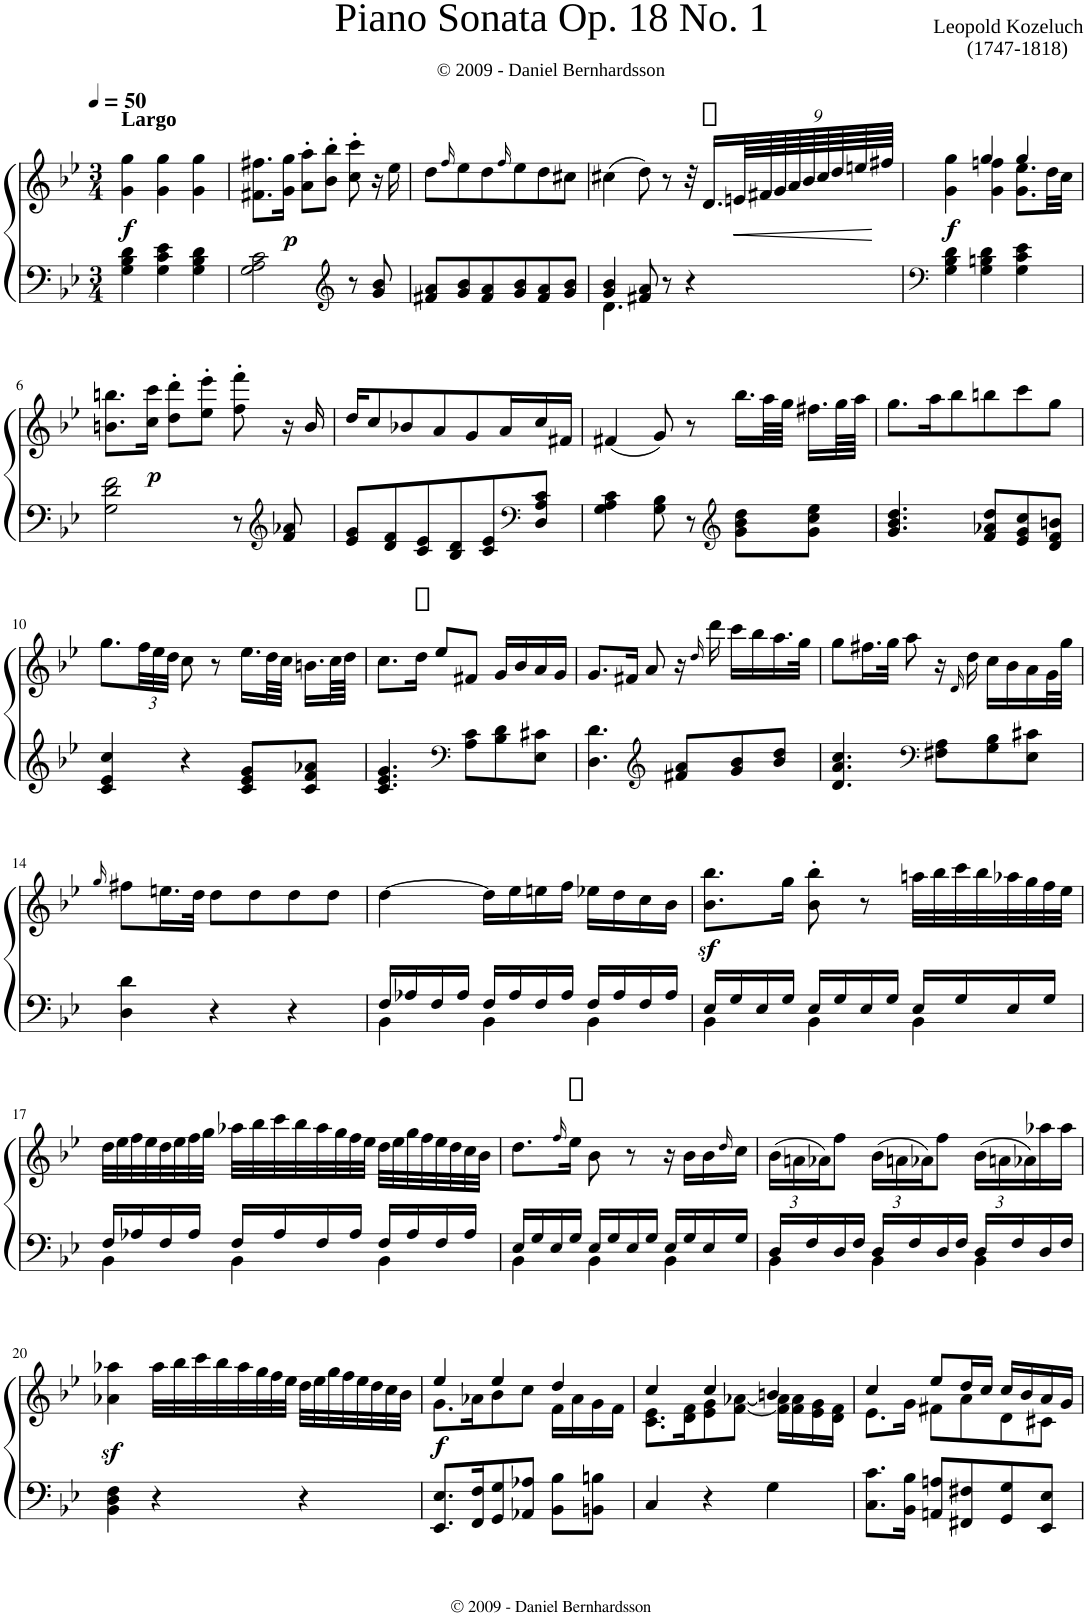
**kern	**kern	**dynam
*part1	*part1	*part1
*staff2	*staff1	*staff1/2
*I"Piano	*	*
*I'Pno.	*	*
*clefF4	*clefG2	*
*k[b-e-]	*k[b-e-]	*
*B-:	*B-:	*
*M3/4	*M3/4	*
*MM50	*MM50	*
=1	=1	=1
!	!LO:TX:a:B:t=Largo	!
!	!	!LO:DY:b
4G\ 4B-\ 4d\	4g\ 4gg\	f
4G\ 4c\ 4e-\	4g\ 4gg\	.
4G\ 4B-\ 4d\	4g\ 4gg\	.
=2	=2	=2
2G\ 2A\ 2c\	8.f#X\ 8.ff#X\L	.
!	!	!LO:DY:b
.	16g\ 16gg\Jk	p
.	8a\' 8aa\'L	.
.	8b-\' 8bb-\'J	.
*clefG2	*	*
8r	8cc\' 8ccc\'	.
8g/ 8b-/	16r	.
.	16ee-\	.
=3	=3	=3
8f#X/ 8a/L	8dd\L	.
.	16qff/	.
8g/ 8b-/	8ee-\	.
8f#/ 8a/	8dd\	.
.	16qff/	.
8g/ 8b-/	8ee-\	.
8f#/ 8a/	8dd\	.
8g/ 8b-/J	8cc#X\J	.
=4	=4	=4
*^	*	*
4g/ 4b-/	4.d\	(4cc#X\	.
8f#X/ 8a/	.	8dd\)	.
8r	8ryy	8r	.
4r	4ryy	32r	.
.	.	16.d/LL	.
*	*	*Xbrackettup	*
!	!	!	!LO:HP:b
.	.	72en/LL	<
.	.	72f#X/	.
.	.	72g/	.
.	.	72a/	.
.	.	72b-/	.
.	.	72cc#/	.
.	.	72dd/	.
.	.	72een/	.
.	.	72ff#X/JJJJ	[
*v	*v	*	*
=5	=5	=5
*clefF4	*	*
*	*^	*
!	!	!	!LO:DY:b
4G\ 4B-\ 4d\	4g\ 4gg\	4ryy	f
4G\ 4Bn\ 4d\	4gg/	4g\ 4ffn\	.
4G\ 4c\ 4e-\	4gg/	8.g\ 8.ee-\L	.
.	.	32dd\LL	.
.	.	32cc\JJJ	.
*	*v	*v	*
!!LO:LB:g=z
=6	=6	=6
2G\ 2d\ 2f\	8.bn\ 8.bbn\L	.
!	!	!LO:DY:b
.	16cc\ 16ccc\Jk	p
.	8dd\' 8ddd\'L	.
.	8ee-\' 8eee-\'J	.
8r	8ff\' 8fff\'	.
*clefG2	*	*
8f/ 8a-X/	16r	.
.	16b/	.
=7	=7	=7
8e-/ 8g/L	16dd/KL	.
.	8cc/	.
8d/ 8f/	.	.
.	8b-X/	.
8c/ 8e-/	.	.
.	8a/	.
8B-/ 8d/	.	.
.	8g/	.
8c/ 8e-/	.	.
.	16a/L	.
*clefF4	*	*
8D/ 8A/ 8c/J	16cc/	.
.	16f#X/JJ	.
=8	=8	=8
4G\ 4A\ 4c\	(4f#X/	.
8G\ 8B-\	8g/)	.
8r	8r	.
*clefG2	*	*
8g\ 8b-\ 8dd\L	16.bb-\LL	.
.	64aa\LL	.
.	64gg\JJJJ	.
8g\ 8cc\ 8ee-\J	16.ff#X\LL	.
.	64gg\LL	.
.	64aa\JJJJ	.
=9	=9	=9
4.g/ 4.b-/ 4.dd/	8.gg\L	.
.	16aa\K	.
.	8bb-\	.
8f/ 8a-X/ 8dd/L	8bbn\	.
8e-/ 8g/ 8cc/	8ccc\	.
8d/ 8f/ 8bn/J	8gg\J	.
!!LO:LB:g=z
=10	=10	=10
4c/ 4e-/ 4cc/	8.gg\L	.
.	48ff\LL	.
.	48ee-\	.
.	48dd\JJJ	.
4r	8cc\	.
.	8r	.
8c/ 8e-/ 8g/L	16.ee-\LL	.
.	64dd\LL	.
.	64cc\JJJJ	.
8c/ 8f/ 8a-X/J	16.bn\LL	.
.	64cc\LL	.
.	64dd\JJJJ	.
=11	=11	=11
4.c/ 4.e-/ 4.g/	8.cc\L	.
.	16dd\Jk	.
.	8ee-/L	.
*clefF4	*	*
8A\ 8c\L	8f#X/J	.
8B-\ 8d\	16g/LL	.
.	16b-/	.
8E-\ 8c#X\J	16a/	.
.	16g/JJ	.
=12	=12	=12
4.D\ 4.d\	8.g/L	.
.	16f#X/Jk	.
*clefG2	*	*
.	8a/	.
8f#X/ 8a/L	16r	.
.	16qdd/	.
.	16ddd\	.
8g/ 8b-/	16ccc\LL	.
.	16bb-\	.
8b-/ 8dd/J	16.aa\	.
.	32gg\JJk	.
=13	=13	=13
4.d/ 4.a/ 4.cc/	8gg\L	.
.	16.ff#X\L	.
.	32gg\JJk	.
.	8aa\	.
*clefF4	*	*
8F#X\ 8A\L	16r	.
.	16qd/	.
.	16dd\	.
8G\ 8B-\	16cc\LL	.
.	16b-\	.
8E-\ 8c#X\J	16a\	.
.	32g\L	.
.	32gg\JJJ	.
!!LO:LB:g=z
=14	=14	=14
.	16qgg/	.
4D\ 4d\	8ff#X\L	.
.	16.een\L	.
.	32dd\JJk	.
4r	8dd\L	.
.	8dd\	.
4r	8dd\	.
.	8dd\J	.
=15	=15	=15
*^	*	*
16F/LL	4BB-\	[4dd\	.
16A-X/	.	.	.
16F/	.	.	.
16A-/JJ	.	.	.
16F/LL	4BB-\	16dd\LL]	.
16A-/	.	16ee-\	.
16F/	.	16een\	.
16A-/JJ	.	16ff\JJ	.
16F/LL	4BB-\	16ee-X\LL	.
16A-/	.	16dd\	.
16F/	.	16cc\	.
16A-/JJ	.	16b-\JJ	.
=16	=16	=16	=16
16E-/LL	4BB-\	8.b-\z< 8.bb-\z<L	.
16G/	.	.	.
16E-/	.	.	.
16G/JJ	.	16gg\Jk	.
16E-/LL	4BB-\	8b-\' 8bb-\'	.
16G/	.	.	.
16E-/	.	8r	.
16G/JJ	.	.	.
16E-/LL	4BB-\	32aan\LLL	.
.	.	32bb-\	.
16G/	.	32ccc\	.
.	.	32bb-\	.
16E-/	.	32aa-X\	.
.	.	32gg\	.
16G/JJ	.	32ff\	.
.	.	32ee-\JJJ	.
!!LO:LB:g=z
=17	=17	=17	=17
16F/LL	4BB-\	32dd\LLL	.
.	.	32ee-\	.
16A-X/	.	32ff\	.
.	.	32ee-\	.
16F/	.	32dd\	.
.	.	32ee-\	.
16A-/JJ	.	32ff\	.
.	.	32gg\JJJ	.
16F/LL	4BB-\	32aa-X\LLL	.
.	.	32bb-\	.
16A-/	.	32ccc\	.
.	.	32bb-\	.
16F/	.	32aa-\	.
.	.	32gg\	.
16A-/JJ	.	32ff\	.
.	.	32ee-\JJJ	.
16F/LL	4BB-\	32dd\LLL	.
.	.	32ee-\	.
16A-/	.	32gg\	.
.	.	32ff\	.
16F/	.	32ee-\	.
.	.	32dd\	.
16A-/JJ	.	32cc\	.
.	.	32b-\JJJ	.
=18	=18	=18	=18
16E-/LL	4BB-\	8.dd\L	.
16G/	.	.	.
16E-/	.	.	.
.	.	16qff/	.
16G/JJ	.	16ee-\Jk	.
16E-/LL	4BB-\	8b-\	.
16G/	.	.	.
16E-/	.	8r	.
16G/JJ	.	.	.
16E-/LL	4BB-\	16r	.
16G/	.	16b-\LL	.
16E-/	.	16b-\	.
.	.	16qdd/	.
16G/JJ	.	16cc\JJ	.
=19	=19	=19	=19
16D/LL	4BB-\	(24b-\LL	.
.	.	24an\	.
16F/	.	.	.
.	.	24a-X\J)	.
16D/	.	8ff\J	.
16F/JJ	.	.	.
16D/LL	4BB-\	(24b-\LL	.
.	.	24an\	.
16F/	.	.	.
.	.	24a-X\J)	.
16D/	.	8ff\J	.
16F/JJ	.	.	.
16D/LL	4BB-\	(24b-\LL	.
.	.	24an\	.
16F/	.	.	.
.	.	24a-X\)	.
16D/	.	16aa-X\	.
16F/JJ	.	16aa-\JJ	.
*v	*v	*	*
!!LO:LB:g=z
=20	=20	=20
4BB-\ 4D\ 4F\	4a-X\z< 4aa-X\z<	.
4r	32aa-\LLL	.
.	32bb-\	.
.	32ccc\	.
.	32bb-\	.
.	32aa-\	.
.	32gg\	.
.	32ff\	.
.	32ee-\JJJ	.
4r	32dd\LLL	.
.	32ee-\	.
.	32gg\	.
.	32ff\	.
.	32ee-\	.
.	32dd\	.
.	32cc\	.
.	32b-\JJJ	.
=21	=21	=21
*	*^	*
!	!	!	!LO:DY:b
8.EE-/ 8.E-/L	4ee-/	8.g\L	f
16FF/ 16F/K	.	16a-X\K	.
8GG/ 8G/	4ee-/	8b-\	.
8AA-X/ 8A-X/J	.	8cc\J	.
8BB-\ 8B-\L	4dd/	16f\LL	.
.	.	16a-\	.
8BBn\ 8Bn\J	.	16g\	.
.	.	16f\JJ	.
=22	=22	=22	=22
4C/	4cc/	8.c\ 8.e-\L	.
.	.	16d\ 16f\K	.
4r	4cc/	8e-\ 8g\	.
.	.	[8f\ [8a-X\J	.
4G\	4bn/	16f\] 16a-\]LL	.
.	.	16f\ 16a-\	.
.	.	16e-\ 16g\	.
.	.	16d\ 16f\JJ	.
=23	=23	=23	=23
8.C\ 8.c\L	4cc/	8.e-\L	.
16BB-\ 16B-\Jk	.	16g\Jk	.
8AAn/ 8An/L	8ee-/L	8f#X\L	.
8FF#X/ 8F#X/	16dd/L	8a\	.
.	16cc/JJ	.	.
8GG/ 8G/	16cc/LL	8d\	.
.	16b-/	.	.
8EE-/ 8E-/J	16a/	8c#X\J	.
.	16g/JJ	.	.
*	*v	*v	*
=	=	=
*-	*-	*-
